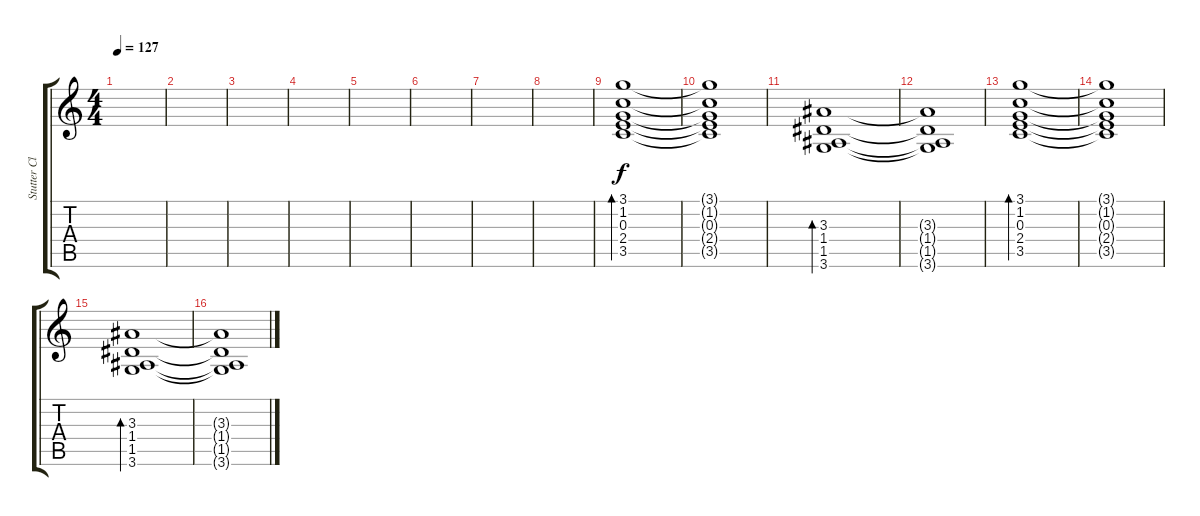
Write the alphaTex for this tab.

\track ("Stutter Clean Guitar" "Stutter Cl") {instrument electricguitarjazz}
\staff {score tabs}
\tuning (E4 B3 G3 D3 A2 E2) {hide}
\ts (4 4)
\tempo 127
\clef g2
\ks c
|
|
|
|
|
|
|
|
(3.1 1.2 0.3 2.4 3.5).1{bd 120} |
(3.1{t} 1.2{t} 0.3{t} 2.4{t} 3.5{t}).1 |
(3.3 1.4 1.5 3.6).1{bd 120} |
(3.3{t} 1.4{t} 1.5{t} 3.6{t}).1 |
(3.1 1.2 0.3 2.4 3.5).1{bd 120} |
(3.1{t} 1.2{t} 0.3{t} 2.4{t} 3.5{t}).1 |
(3.3 1.4 1.5 3.6).1{bd 120} |
(3.3{t} 1.4{t} 1.5{t} 3.6{t}).1
